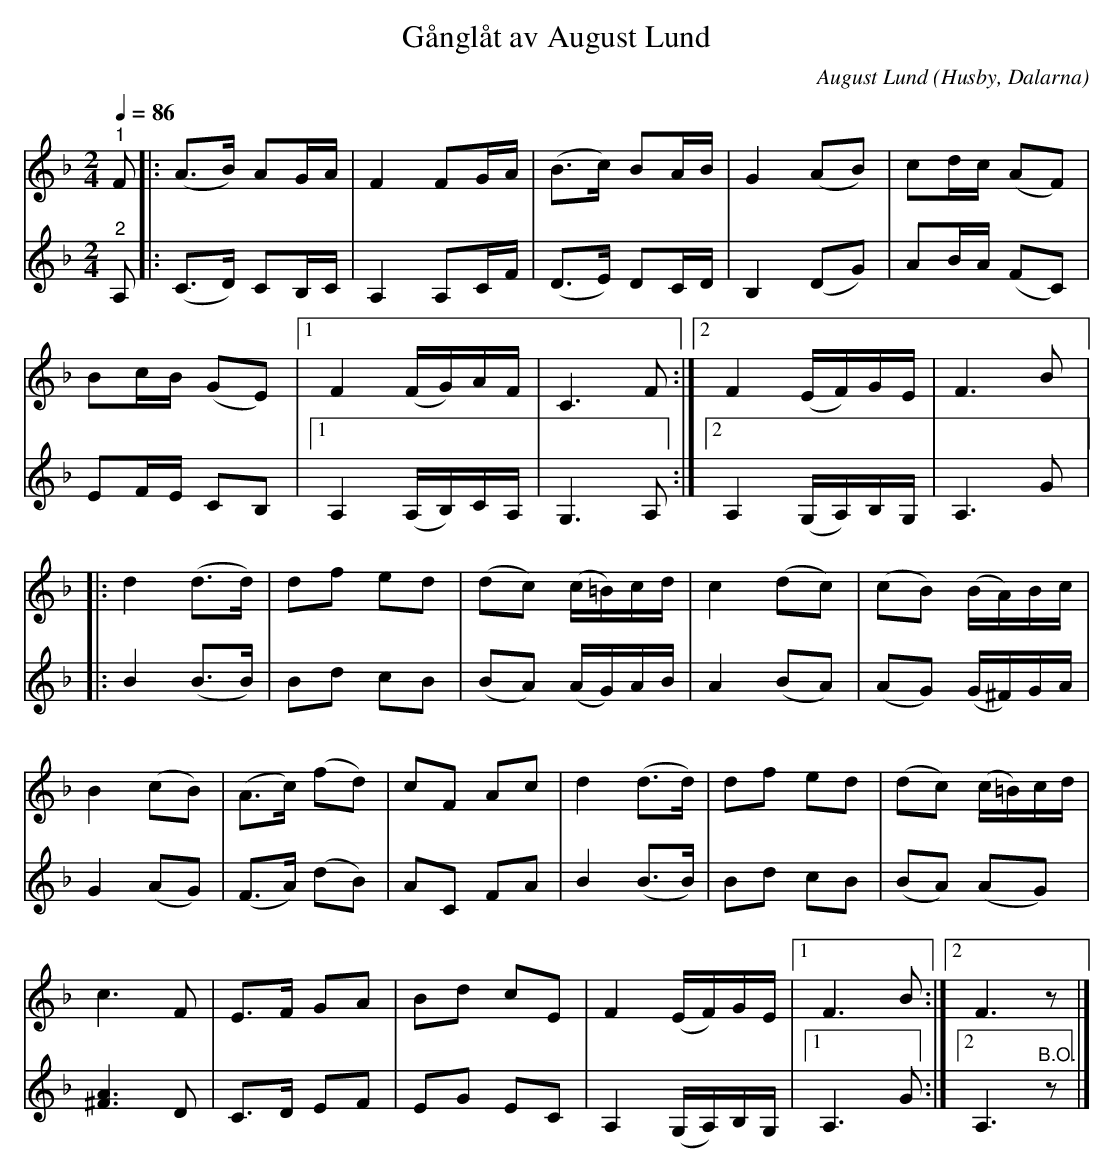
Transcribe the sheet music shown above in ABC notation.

X:1
T:Gånglåt av August Lund
C:August Lund
O:Husby, Dalarna
L:1/8
Q:1/4=86
M:2/4
K:F
V:1
"^1" F |: (A>B) AG/A/ | F2 FG/A/ | (B>c) BA/B/ | G2 (AB) | cd/c/ (AF) |
Bc/B/ (GE) |1 F2 (F/G/)A/F/ | C3 F :|2 F2 (E/F/)G/E/ | F3 B |:
d2 (d>d) | df ed | (dc) (c/=B/)c/d/ | c2 (dc) | (cB) (B/A/)B/c/ |
B2 (cB) | (A>c) (fd) | cF Ac | d2 (d>d) | df ed | (dc) (c/=B/)c/d/ |
c3 F | E>F GA | Bd cE | F2 (E/F/)G/E/ |1 F3 B :|2 F3 z |]
V:2
"^2" A, |: (C>D) CB,/C/ | A,2 A,C/F/ | (D>E) DC/D/ | B,2 (DG) | AB/A/ (FC) |
EF/E/ CB, |1 A,2 (A,/B,/)C/A,/ | G,3 A, :|2 A,2 (G,/A,/)B,/G,/ | A,3 G |:
B2 (B>B) | Bd cB | (BA) (A/G/)A/B/ | A2 (BA) | (AG) (G/^F/)G/A/ |
G2 (AG) | (F>A) (dB) | AC FA | B2 (B>B) | Bd cB | (BA) (AG) |
[^FA]3 D | C>D EF | EG EC | A,2 (G,/A,/)B,/G,/ |1 A,3 G :|2 A,3"^B.O." z |]
